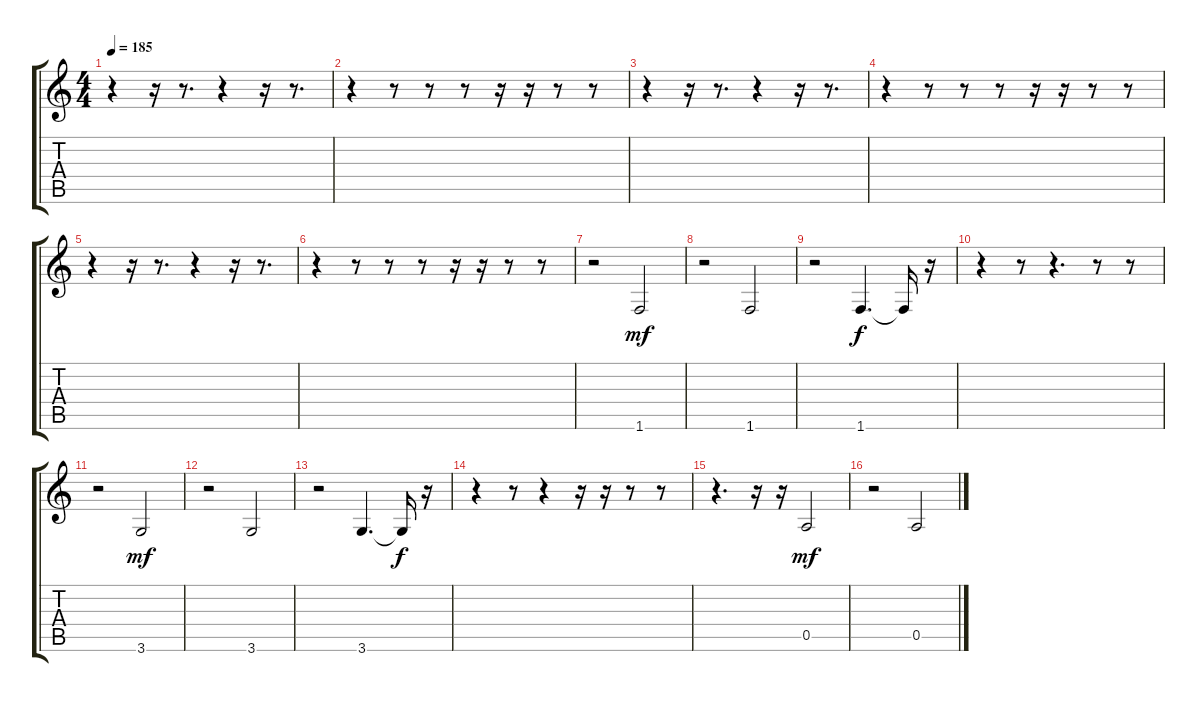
\track "" {instrument electricbassfinger}
\staff {score tabs}
\tuning (E4 B3 G3 D3 A2 E2) {hide}
\ts (4 4)
\tempo 185
\clef g2
\ks c
r.4{dy mf} r.16 r.8{d} r.4 r.16 r.8{d} |
r.4 r.8 r.8 r.8 r.16 r.16 r.8 r.8 |
r.4 r.16 r.8{d} r.4 r.16 r.8{d} |
r.4 r.8 r.8 r.8 r.16 r.16 r.8 r.8 |
r.4 r.16 r.8{d} r.4 r.16 r.8{d} |
r.4 r.8 r.8 r.8 r.16 r.16 r.8 r.8 |
r.2 1.6.2 |
r.2 1.6.2 |
r.2 1.6.4{d dy f} 1.6{t}.16 r.16 |
r.4 r.8 r.4{d} r.8 r.8 |
r.2 3.6.2{dy mf} |
r.2 3.6.2 |
r.2 3.6.4{d} 3.6{t}.16{dy f} r.16 |
r.4 r.8 r.4 r.16 r.16 r.8 r.8 |
r.4{d} r.16 r.16 0.5.2{dy mf} |
r.2 0.5.2
